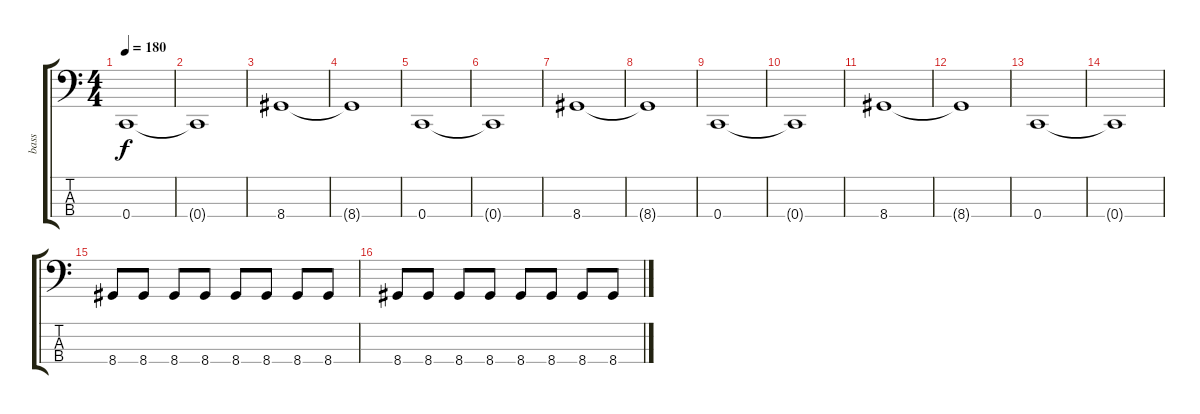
\track ("bass" "bass") {instrument electricbasspick}
\staff {score tabs}
\tuning (F2 C2 G1 C1) {hide}
\ts (4 4)
\tempo 180
\clef f4
\ks c
0.4.1{dy f} |
0.4{t}.1 |
8.4.1 |
8.4{t}.1 |
0.4.1 |
0.4{t}.1 |
8.4.1 |
8.4{t}.1 |
0.4.1 |
0.4{t}.1 |
8.4.1 |
8.4{t}.1 |
0.4.1 |
0.4{t}.1 |
8.4.8 8.4.8 8.4.8 8.4.8 8.4.8 8.4.8 8.4.8 8.4.8 |
8.4.8 8.4.8 8.4.8 8.4.8 8.4.8 8.4.8 8.4.8 8.4.8
